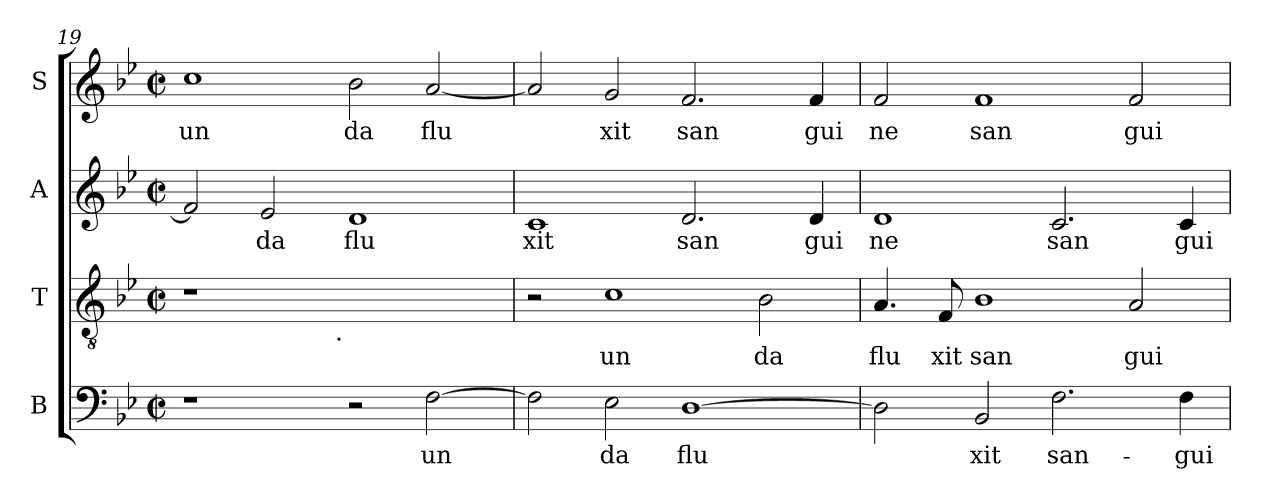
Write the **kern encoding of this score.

**kern	**text	**kern	**text	**kern	**text	**kern	**text
*part4	*part4	*part3	*part3	*part2	*part2	*part1	*part1
*staff4	*staff4	*staff3	*staff3	*staff2	*staff2	*staff1	*staff1
*I"B	*	*I"T	*	*I"A	*	*I"S	*
*clefF4	*	*clefGv2	*	*clefG2	*	*clefG2	*
*k[b-e-]	*	*k[b-e-]	*	*k[b-e-]	*	*k[b-e-]	*
*B-:	*	*B-:	*	*B-:	*	*B-:	*
*M2/2	*	*M2/2	*	*M2/2	*	*M2/2	*
*met(c|)	*	*met(c|)	*	*met(c|)	*	*met(c|)	*
=19	=19	=19	=19	=19	=19	=19	=19
!	!	!	!	!	!LO:LY:b:cj	!	!LO:LY:b:cj
*	*	*^	*	*	*	*	*
1r	.	1r	2ryy	.	2f/]	.	1cc	un
!	!	!	!	!	!	!LO:LY:b:cj	!	!
.	.	.	4...ryy	.	2e-/	da	.	.
!	!	!	!LO:TX:b:t=.	!	!	!	!	!
.	.	.	1ryy	.	.	.	.	.
!	!	!	!	!	!	!LO:LY:b:cj	!	!LO:LY:b:cj
2r	.	1ryy	.	.	1d	flu	2b-\	da
!	!LO:LY:b:cj	!	!	!	!	!	!	!LO:LY:b:cj
[>2F\	un-	.	.	.	.	.	[<2a/	flu
.	.	.	32ryy	.	.	.	.	.
=20	=20	=20	=20	=20	=20	=20	=20	=20
!	!LO:LY:b:cj	!	!	!	!	!LO:LY:b:cj	!	!LO:LY:b:cj
*	*	*v	*v	*	*	*	*	*
2F\]	--	2r	.	1c	xit	2a/]	.
!	!LO:LY:b:cj	!	!LO:LY:b:cj	!	!	!	!LO:LY:b:cj
2E-\	-da	1c	un	.	.	2g/	xit
!	!LO:LY:b:cj	!	!	!	!LO:LY:b:cj	!	!LO:LY:b:cj
[<1D	flu-	.	.	2.d/	san	2.f/	san
!	!	!	!LO:LY:b:cj	!	!	!	!
.	.	2B-\	da	.	.	.	.
!	!	!	!	!	!LO:LY:b:cj	!	!LO:LY:b:cj
.	.	.	.	4d/	gui	4f/	gui
!!LO:LB:g=z
=21	=21	=21	=21	=21	=21	=21	=21
!	!LO:LY:b:cj	!	!LO:LY:b:cj	!	!LO:LY:b:cj	!	!LO:LY:b:cj
2D\]	--	4.A/	flu	1d	ne	2f/	ne
!	!	!	!LO:LY:b:cj	!	!	!	!
.	.	8F/	xit	.	.	.	.
!	!LO:LY:b:cj	!	!LO:LY:b:cj	!	!	!	!LO:LY:b:cj
2BB-/	-xit	1B-	san	.	.	1f	san
!	!LO:LY:b:cj	!	!	!	!LO:LY:b:cj	!	!
2.F\	san-	.	.	2.c/	san	.	.
!	!	!	!LO:LY:b:cj	!	!	!	!LO:LY:b:cj
.	.	2A/	gui	.	.	2f/	gui
!	!LO:LY:b:cj	!	!	!	!LO:LY:b:cj	!	!
4F\	-gui-	.	.	4c/	gui	.	.
=	=	=	=	=	=	=	=
*-	*-	*-	*-	*-	*-	*-	*-
